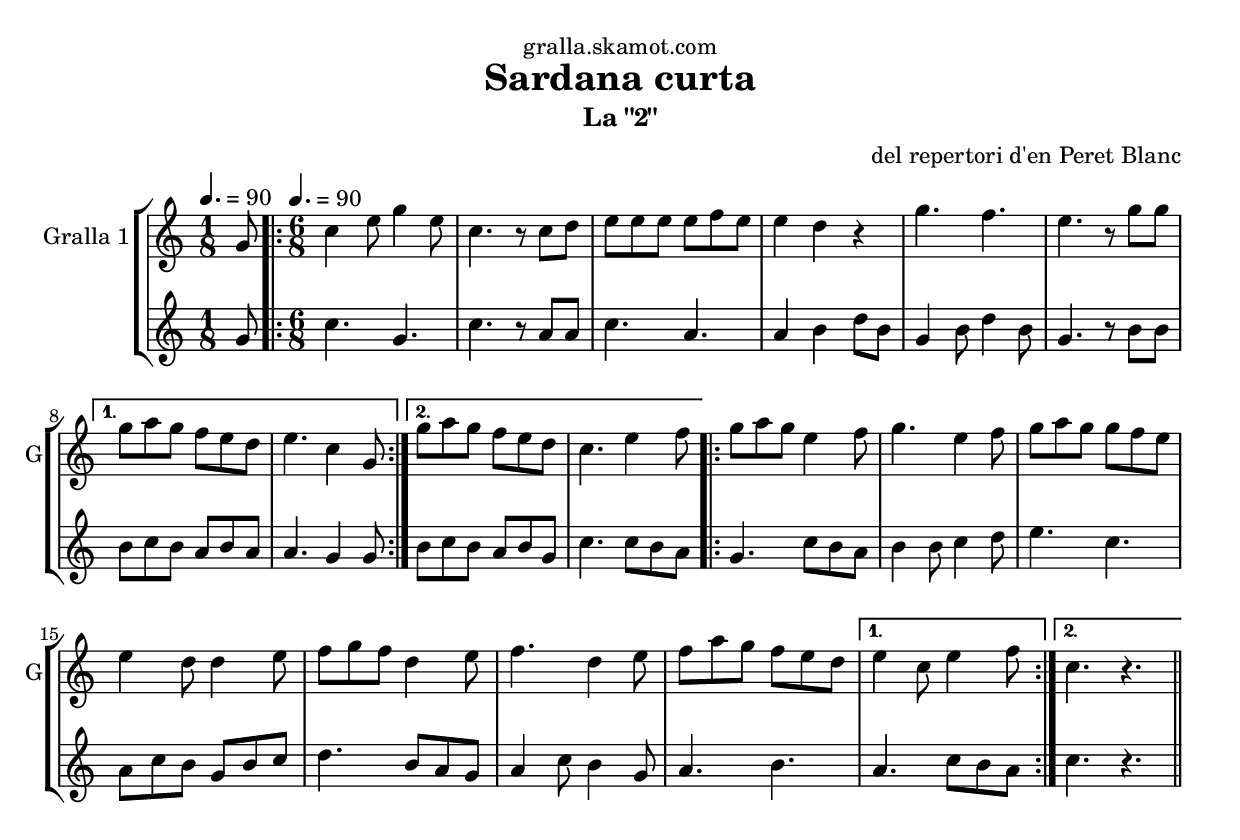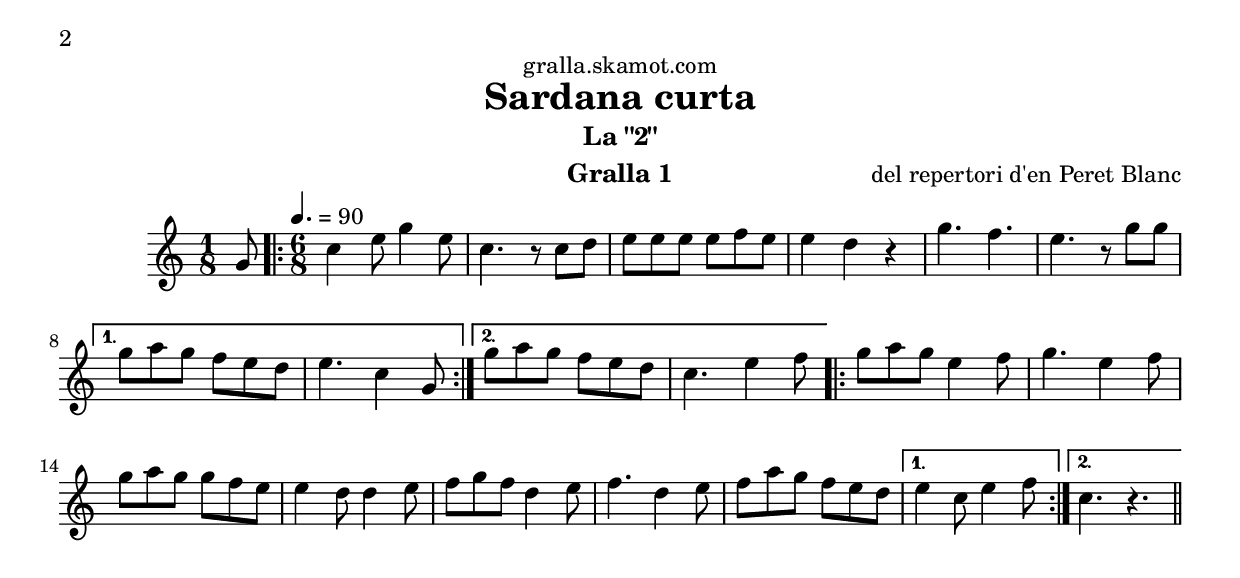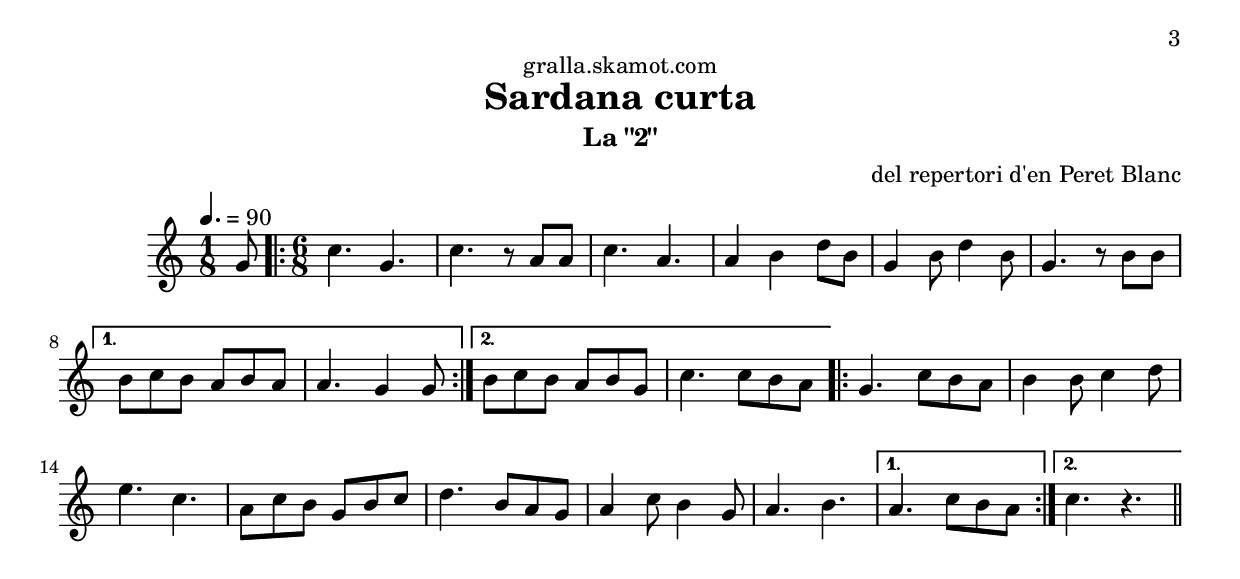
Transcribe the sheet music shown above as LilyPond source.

\version "2.16.2"

\header {
  dedication="gralla.skamot.com"
  title="Sardana curta"
  subtitle="La \"2\""
  subsubtitle=""
  poet=""
  meter=""
  piece=""
  composer="del repertori d'en Peret Blanc"
  arranger=""
  opus=""
  instrument=""
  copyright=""
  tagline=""
}

liniaroAa =
\relative g'
{
  \clef treble
  \key c \major
  \time 1/8
  g8 \tempo 4. = 90  |
  \time 6/8   \repeat volta 2 { c4 e8 g4 e8  |
  c4. r8 c d  |
  e8 e e e f e  |
  %05
  e4 d r  |
  g4. f  |
  e4. r8 g g }
  \alternative { { g8 a g f e d  |
  e4. c4 g8 }
  %10
  { g'8 a g f e d  |
  c4. e4 f8 } }
  \repeat volta 2 { g8 a g e4 f8  |
  g4. e4 f8  |
  g8 a g g f e  |
  %15
  e4 d8 d4 e8  |
  f8 g f d4 e8  |
  f4. d4 e8  |
  f8 a g f e d }
  \alternative { { e4 c8 e4 f8 }
  %20
  { c4. r } } \bar "||"
}

liniaroAb =
\relative g'
{
  \tempo 4. = 90
  \clef treble
  \key c \major
  \time 1/8
  g8  |
  \time 6/8   \repeat volta 2 { c4. g  |
  c4. r8 a a  |
  c4. a  |
  %05
  a4 b d8 b  |
  g4 b8 d4 b8  |
  g4. r8 b b }
  \alternative { { b8 c b a b a  |
  a4. g4 g8 }
  %10
  { b8 c b a b g  |
  c4. c8 b a } }
  \repeat volta 2 { g4. c8 b a  |
  b4 b8 c4 d8  |
  e4. c  |
  %15
  a8 c b g b c  |
  d4. b8 a g  |
  a4 c8 b4 g8  |
  a4. b }
  \alternative { { a4. c8 b a }
  %20
  { c4. r } } \bar "||"
}

\bookpart {
  \score {
    \new StaffGroup {
      \override Score.RehearsalMark #'self-alignment-X = #LEFT
      <<
        \new Staff \with {instrumentName = #"Gralla 1" shortInstrumentName = #"G"} \liniaroAa
        \new Staff \with {instrumentName = #"" shortInstrumentName = #" "} \liniaroAb
      >>
    }
    \layout {}
  }
  \score { \unfoldRepeats
    \new StaffGroup {
      \override Score.RehearsalMark #'self-alignment-X = #LEFT
      <<
        \new Staff \with {instrumentName = #"Gralla 1" shortInstrumentName = #"G"} \liniaroAa
        \new Staff \with {instrumentName = #"" shortInstrumentName = #" "} \liniaroAb
      >>
    }
    \midi {
      \set Staff.midiInstrument = "oboe"
      \set DrumStaff.midiInstrument = "drums"
    }
  }
}

\bookpart {
  \header {instrument="Gralla 1"}
  \score {
    \new StaffGroup {
      \override Score.RehearsalMark #'self-alignment-X = #LEFT
      <<
        \new Staff \liniaroAa
      >>
    }
    \layout {}
  }
  \score { \unfoldRepeats
    \new StaffGroup {
      \override Score.RehearsalMark #'self-alignment-X = #LEFT
      <<
        \new Staff \liniaroAa
      >>
    }
    \midi {
      \set Staff.midiInstrument = "oboe"
      \set DrumStaff.midiInstrument = "drums"
    }
  }
}

\bookpart {
  \header {instrument=""}
  \score {
    \new StaffGroup {
      \override Score.RehearsalMark #'self-alignment-X = #LEFT
      <<
        \new Staff \liniaroAb
      >>
    }
    \layout {}
  }
  \score { \unfoldRepeats
    \new StaffGroup {
      \override Score.RehearsalMark #'self-alignment-X = #LEFT
      <<
        \new Staff \liniaroAb
      >>
    }
    \midi {
      \set Staff.midiInstrument = "oboe"
      \set DrumStaff.midiInstrument = "drums"
    }
  }
}

